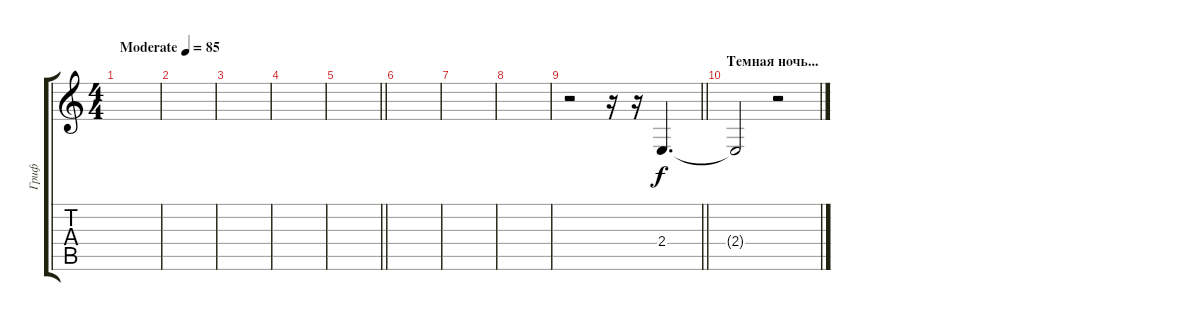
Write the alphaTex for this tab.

\track ("Гриф" "Гриф") {instrument guitarfretnoise}
\staff {score tabs}
\tuning (E4 B3 G3 D3 A2 E2) {hide}
\ts (4 4)
\tempo (85 "Moderate")
\clef g2
\ks c
|
|
|
|
\barLineRight lightlight
|
|
|
|
\barLineRight lightlight
r.2 r.16 r.16 2.4.4{d} |
\section ("" "Темная ночь...")
2.4{t}.2 r.2
